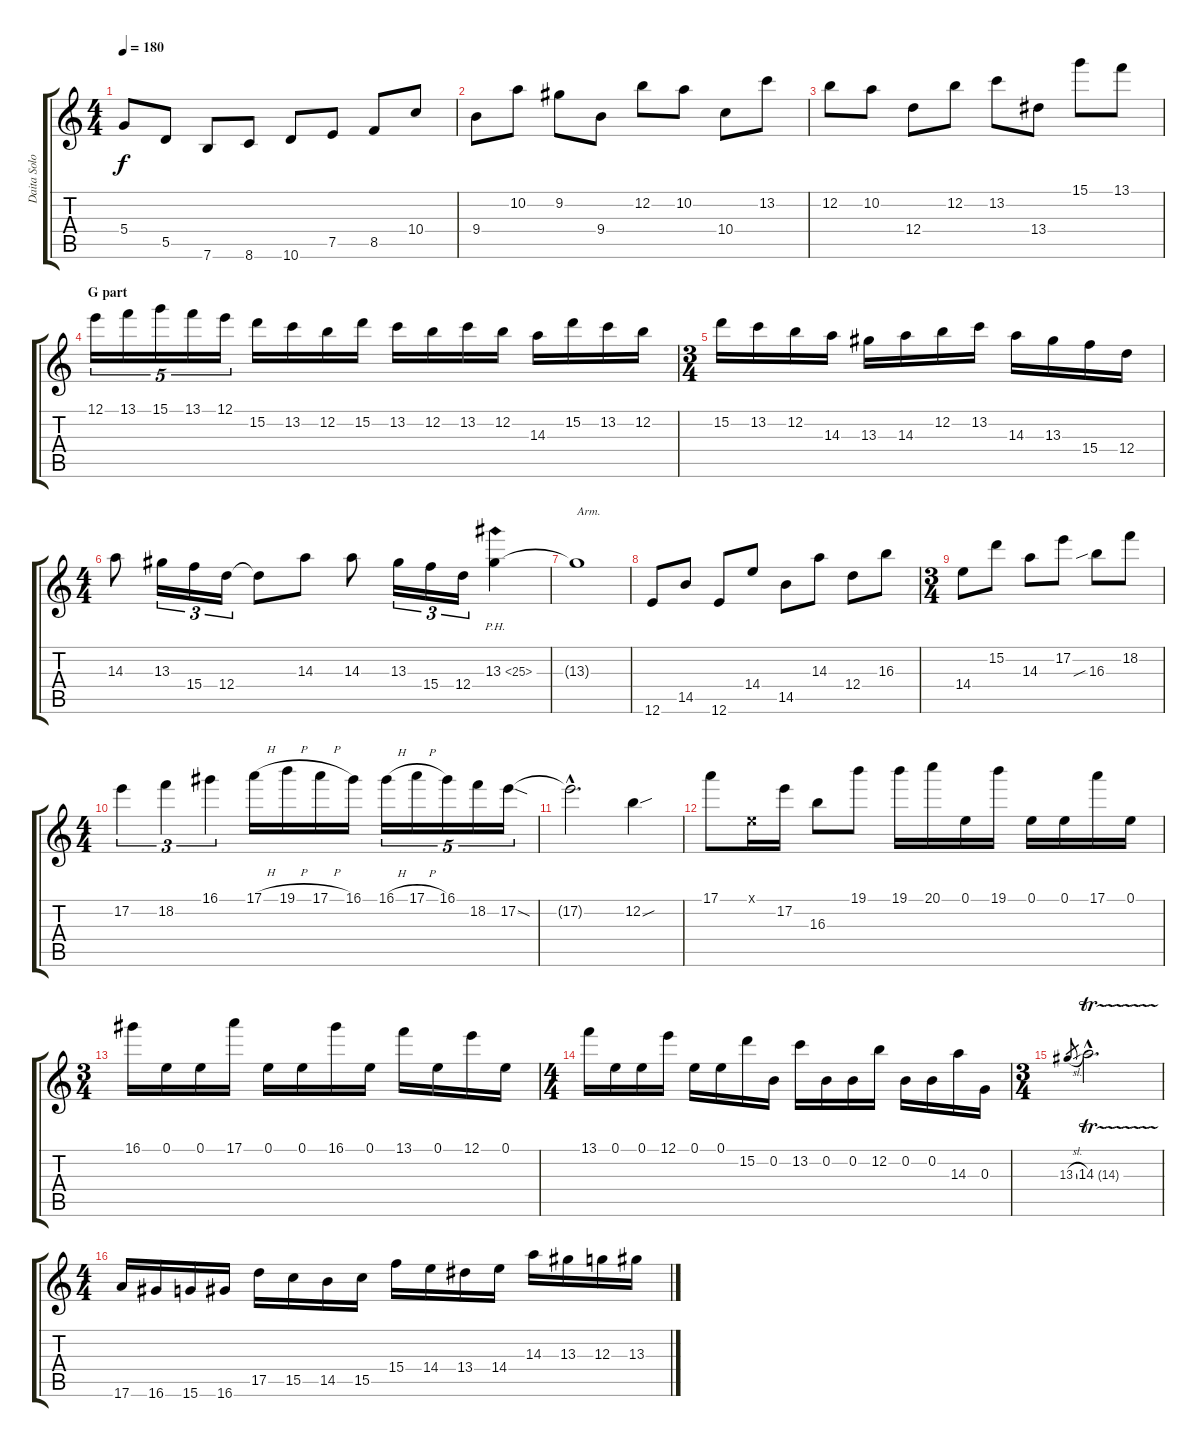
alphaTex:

\track ("Daita Solo" "Daita Solo") {instrument distortionguitar}
\staff {score tabs}
\tuning (E4 B3 G3 D3 A2 E2) {hide}
\ts (4 4)
\tempo 180
\clef g2
\ks c
5.4.8{dy f} 5.5.8 7.6.8 8.6.8 10.6.8 7.5.8 8.5.8 10.4.8 |
9.4.8 10.2.8 9.2.8 9.4.8 12.2.8 10.2.8 10.4.8 13.2.8 |
12.2.8 10.2.8 12.4.8 12.2.8 13.2.8 13.4.8 15.1.8 13.1.8 |
\section ("" "G part")
12.1.16{tu (5 4)} 13.1.16{tu (5 4)} 15.1.16{tu (5 4)} 13.1.16{tu (5 4)} 12.1.16{tu (5 4)} 15.2.16 13.2.16 12.2.16 15.2.16 13.2.16 12.2.16 13.2.16 12.2.16 14.3.16 15.2.16 13.2.16 12.2.16 |
\ts (3 4)
15.2.16 13.2.16 12.2.16 14.3.16 13.3.16 14.3.16 12.2.16 13.2.16 14.3.16 13.3.16 15.4.16 12.4.16 |
\ts (4 4)
14.3.8 13.3.16{tu (3 2)} 15.4.16{tu (3 2)} 12.4.16{tu (3 2)} 12.4{t}.8 14.3.8 14.3.8 13.3.16{tu (3 2)} 15.4.16{tu (3 2)} 12.4.16{tu (3 2)} 13.3{ph 12}.4 |
13.3{t}.1{txt "Arm."} |
12.6.8 14.5.8 12.6.8 14.4.8 14.5.8 14.3.8 12.4.8 16.3.8 |
\ts (3 4)
14.4.8 15.2.8 14.3.8 17.2.8 16.3{sib}.8 18.2.8 |
\ts (4 4)
17.2.4{tu (3 2)} 18.2.4{tu (3 2)} 16.1.4{tu (3 2)} 17.1{h}.16 19.1{h}.16 17.1{h}.16 16.1.16 16.1{h}.16{tu (5 4)} 17.1{h}.16{tu (5 4)} 16.1.16{tu (5 4)} 18.2.16{tu (5 4)} 17.2{sod}.16{tu (5 4)} |
17.2{hac t}.2{d} 12.2{sou}.4 |
17.1.8 0.1{x}.16 17.2.16 16.3.8 19.1.8 19.1.16 20.1.16 0.1.16 19.1.16 0.1.16 0.1.16 17.1.16 0.1.16 |
\ts (3 4)
16.1.16 0.1.16 0.1.16 17.1.16 0.1.16 0.1.16 16.1.16 0.1.16 13.1.16 0.1.16 12.1.16 0.1.16 |
\ts (4 4)
13.1.16 0.1.16 0.1.16 12.1.16 0.1.16 0.1.16 15.2.16 0.2.16 13.2.16 0.2.16 0.2.16 12.2.16 0.2.16 0.2.16 14.3.16 0.3.16 |
\ts (3 4)
13.3{sl}.8{gr} 14.3{tr (14 16) hac}.2{d} |
\ts (4 4)
17.6.16 16.6.16 15.6.16 16.6.16 17.5.16 15.5.16 14.5.16 15.5.16 15.4.16 14.4.16 13.4.16 14.4.16 14.3.16 13.3.16 12.3.16 13.3.16
